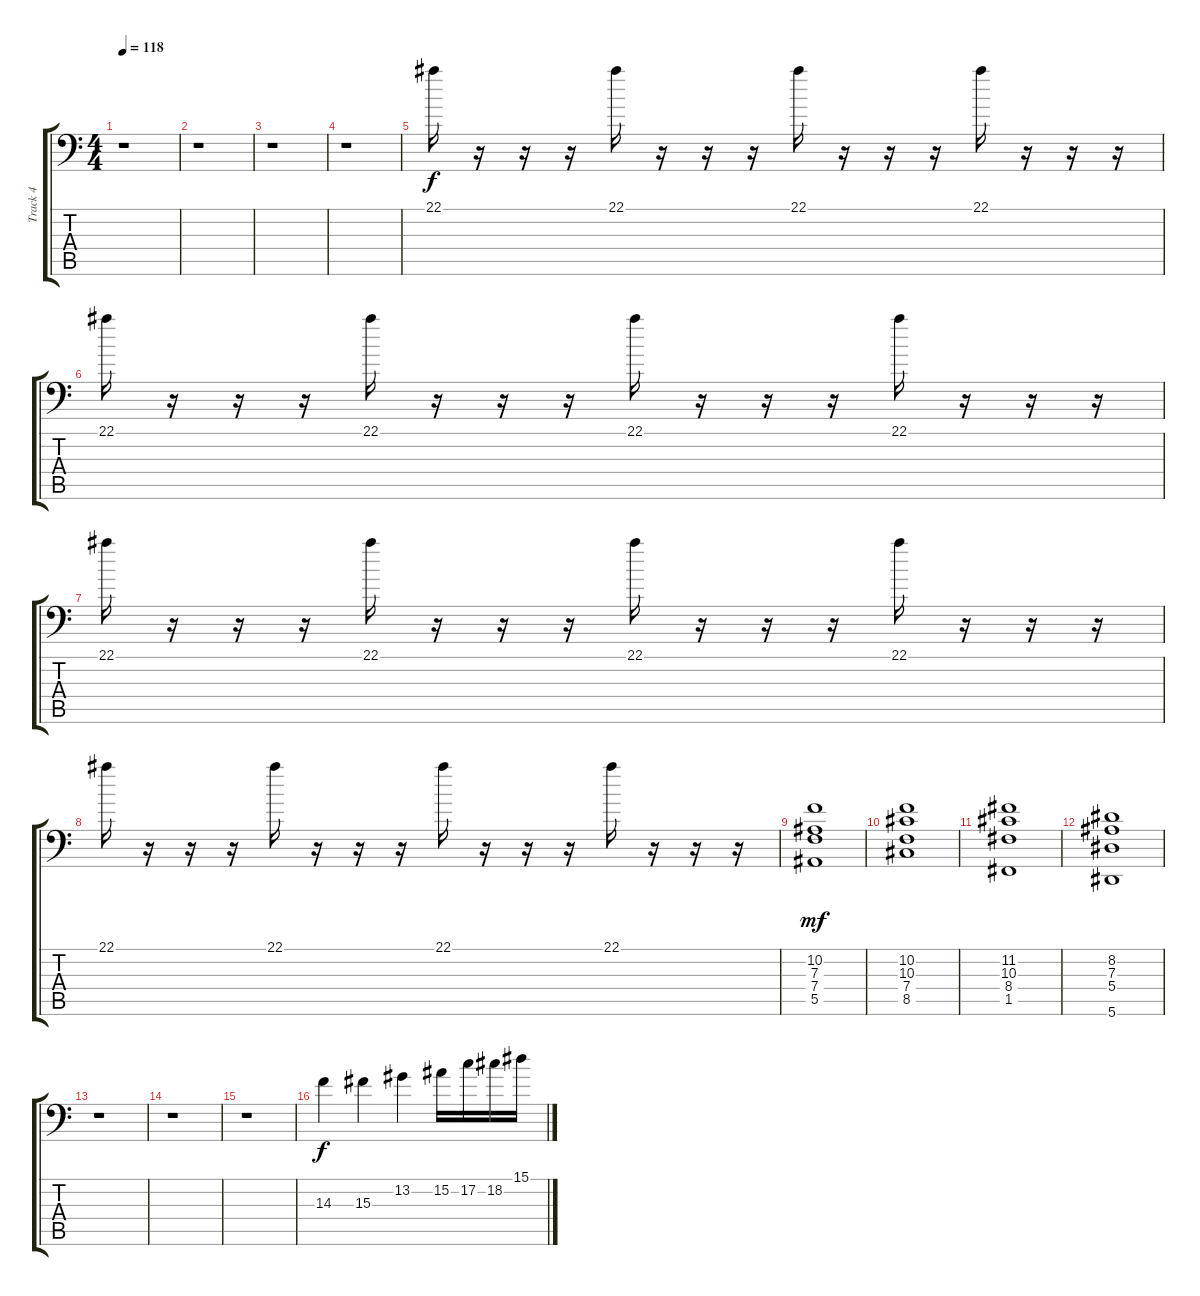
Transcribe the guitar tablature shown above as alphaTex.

\track ("Track 4" "Track 4") {instrument stringensemble1}
\staff {score tabs}
\tuning (C4 G3 Eb3 Bb2 F2 Bb1) {hide}
\ts (4 4)
\tempo 118
\clef f4
\ks c
r.1{dy f} |
r.1 |
r.1 |
r.1 |
22.1.16 r.16 r.16 r.16 22.1.16 r.16 r.16 r.16 22.1.16 r.16 r.16 r.16 22.1.16 r.16 r.16 r.16 |
22.1.16 r.16 r.16 r.16 22.1.16 r.16 r.16 r.16 22.1.16 r.16 r.16 r.16 22.1.16 r.16 r.16 r.16 |
22.1.16 r.16 r.16 r.16 22.1.16 r.16 r.16 r.16 22.1.16 r.16 r.16 r.16 22.1.16 r.16 r.16 r.16 |
22.1.16 r.16 r.16 r.16 22.1.16 r.16 r.16 r.16 22.1.16 r.16 r.16 r.16 22.1.16 r.16 r.16 r.16 |
(10.2 7.3 7.4 5.5).1{dy mf} |
(10.2 10.3 7.4 8.5).1 |
(11.2 10.3 8.4 1.5).1 |
(8.2 7.3 5.4 5.6).1 |
r.1 |
r.1 |
r.1 |
14.3.4{dy f} 15.3.4 13.2.4 15.2.16 17.2.16 18.2.16 15.1.16
